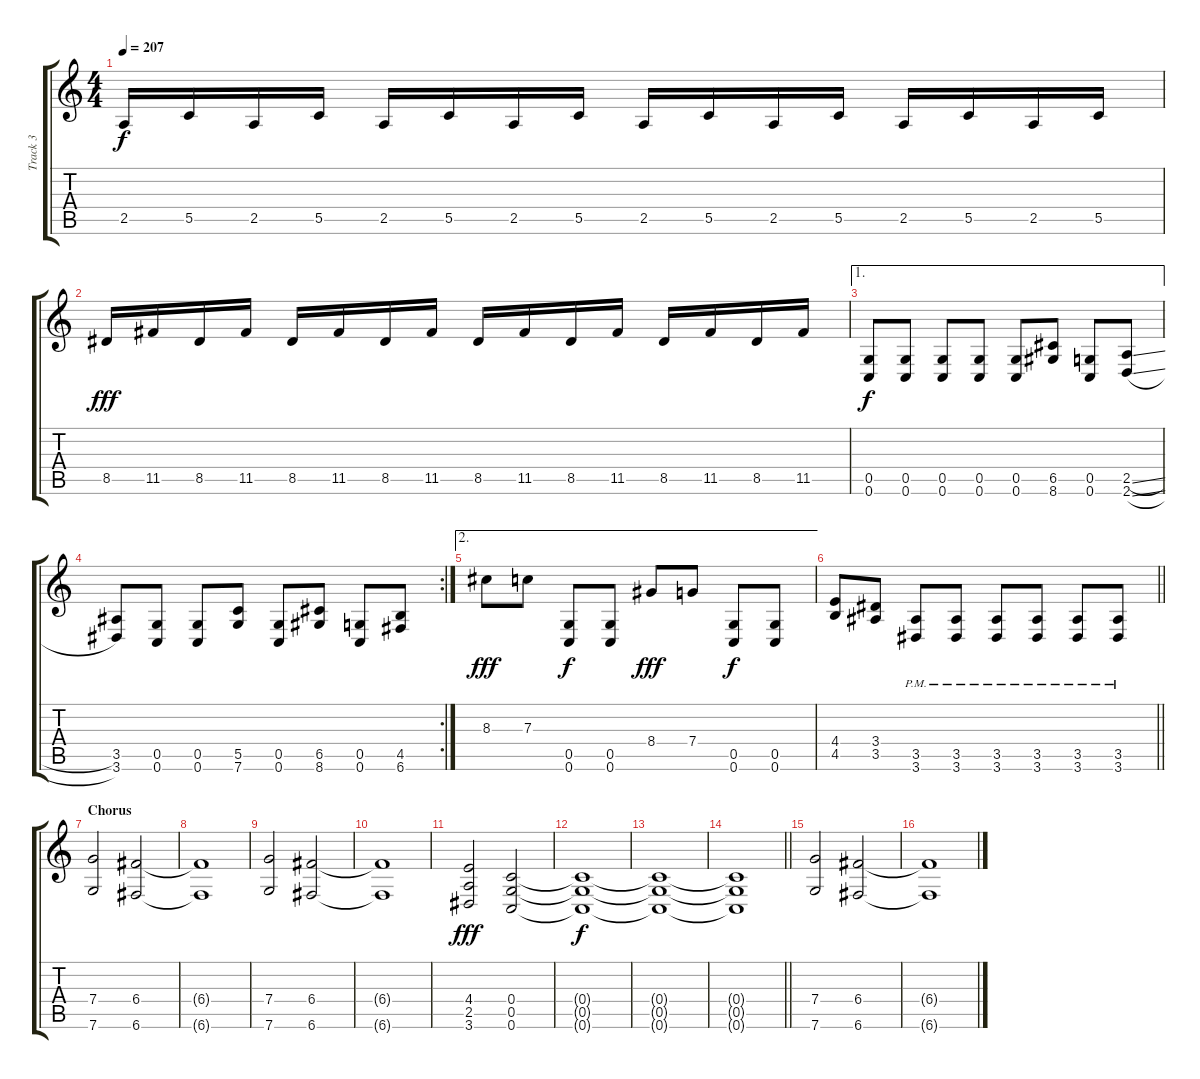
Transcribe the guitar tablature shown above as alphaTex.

\track ("Track 3" "Track 3") {instrument distortionguitar}
\staff {score tabs}
\tuning (D4 A3 F3 C3 G2 C2) {hide}
\ts (4 4)
\tempo 207
\clef g2
\ks c
2.5.16{dy f} 5.5.16 2.5.16 5.5.16 2.5.16 5.5.16 2.5.16 5.5.16 2.5.16 5.5.16 2.5.16 5.5.16 2.5.16 5.5.16 2.5.16 5.5.16 |
8.5.16{dy fff} 11.5.16 8.5.16 11.5.16 8.5.16 11.5.16 8.5.16 11.5.16 8.5.16 11.5.16 8.5.16 11.5.16 8.5.16 11.5.16 8.5.16 11.5.16 |
\ae 1
(0.5 0.6).8{dy f} (0.5 0.6).8 (0.5 0.6).8 (0.5 0.6).8 (0.5 0.6).8 (6.5 8.6).8 (0.5 0.6).8 (2.5{sl} 2.6{sl}).8 |
\rc 2
(3.5 3.6).8 (0.5 0.6).8 (0.5 0.6).8 (5.5 7.6).8 (0.5 0.6).8 (6.5 8.6).8 (0.5 0.6).8 (4.5 6.6).8 |
\ae 2
8.3.8{dy fff} 7.3.8 (0.5 0.6).8{dy f} (0.5 0.6).8 8.4.8{dy fff} 7.4.8 (0.5 0.6).8{dy f} (0.5 0.6).8 |
\barLineRight lightlight
(4.4 4.5).8 (3.4 3.5).8 (3.5{pm} 3.6{pm}).8 (3.5{pm} 3.6{pm}).8 (3.5{pm} 3.6{pm}).8 (3.5{pm} 3.6{pm}).8 (3.5{pm} 3.6{pm}).8 (3.5{pm} 3.6{pm}).8 |
\section ("" "Chorus")
(7.4 7.6).2 (6.4 6.6).2 |
(6.4{t} 6.6{t}).1 |
(7.4 7.6).2 (6.4 6.6).2 |
(6.4{t} 6.6{t}).1 |
(4.4 2.5 3.6).2{dy fff} (0.4 0.5 0.6).2 |
(0.4{t} 0.5{t} 0.6{t}).1{dy f} |
(0.4{t} 0.5{t} 0.6{t}).1 |
\barLineRight lightlight
(0.4{t} 0.5{t} 0.6{t}).1 |
\section ("" "")
(7.4 7.6).2 (6.4 6.6).2 |
(6.4{t} 6.6{t}).1
